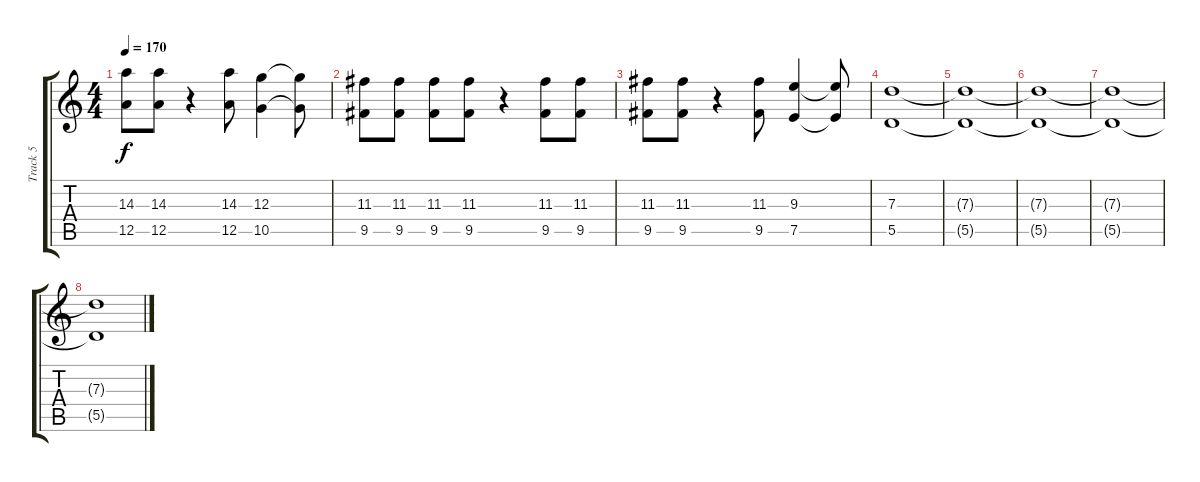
\track ("Track 5" "Track 5") {instrument distortionguitar}
\staff {score tabs}
\tuning (E4 B3 G3 D3 A2 D2) {hide}
\ts (4 4)
\tempo 170
\clef g2
\ks c
(14.3 12.5).8{dy f} (14.3 12.5).8 r.4 (14.3 12.5).8 (12.3 10.5).4 (12.3{t} 10.5{t}).8 |
(11.3 9.5).8 (11.3 9.5).8 (11.3 9.5).8 (11.3 9.5).8 r.4 (11.3 9.5).8 (11.3 9.5).8 |
(11.3 9.5).8 (11.3 9.5).8 r.4 (11.3 9.5).8 (9.3 7.5).4 (9.3{t} 7.5{t}).8 |
(7.3 5.5).1 |
(7.3{t} 5.5{t}).1 |
(7.3{t} 5.5{t}).1 |
(7.3{t} 5.5{t}).1 |
(7.3{t} 5.5{t}).1
